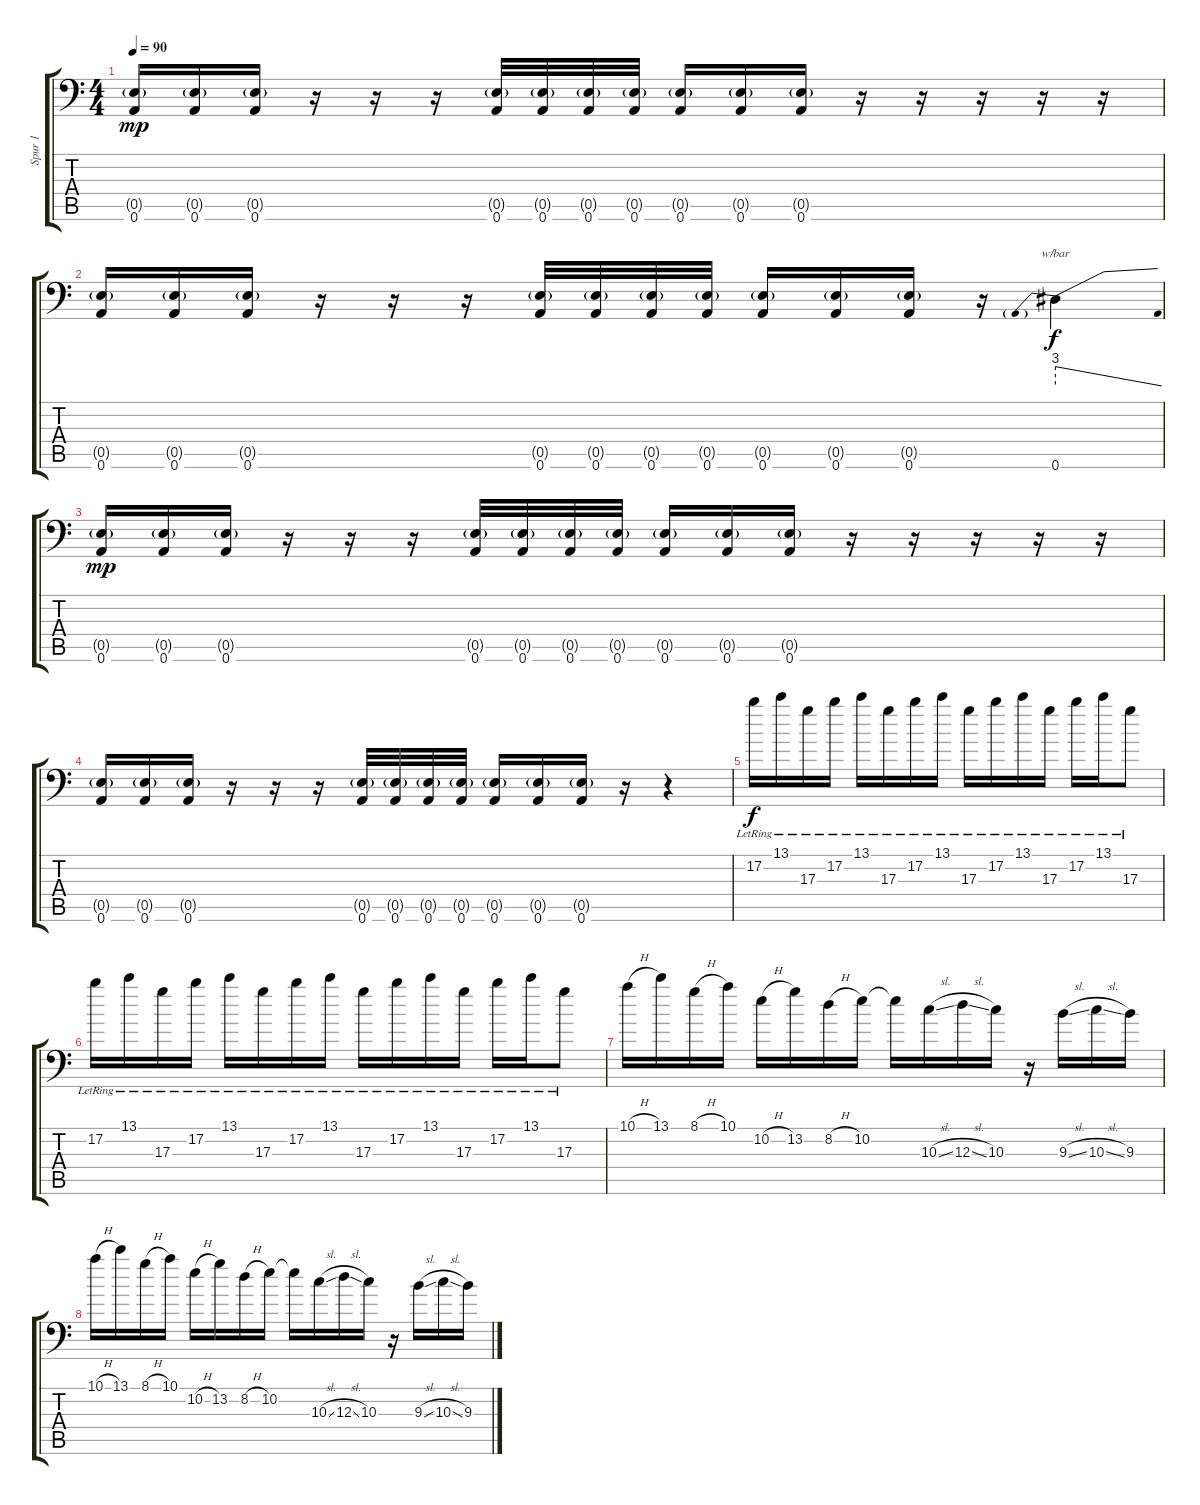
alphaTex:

\track ("Spur 1" "Spur 1") {instrument distortionguitar}
\staff {score tabs}
\tuning (B3 Gb3 D3 A2 E2 A1) {hide}
\ts (4 4)
\tempo 90
\clef f4
\ks c
(0.5{g} 0.6).16{dy mp} (0.5{g} 0.6).16 (0.5{g} 0.6).16 r.16 r.16 r.16 (0.5{g} 0.6).32 (0.5{g} 0.6).32 (0.5{g} 0.6).32 (0.5{g} 0.6).32 (0.5{g} 0.6).16 (0.5{g} 0.6).16 (0.5{g} 0.6).16 r.16 r.16 r.16 r.16 r.16 |
(0.5{g} 0.6).16 (0.5{g} 0.6).16 (0.5{g} 0.6).16 r.16 r.16 r.16 (0.5{g} 0.6).32 (0.5{g} 0.6).32 (0.5{g} 0.6).32 (0.5{g} 0.6).32 (0.5{g} 0.6).16 (0.5{g} 0.6).16 (0.5{g} 0.6).16 r.16 0.6.4{tbe (predivedive default 0 12 60 0) dy f} |
(0.5{g} 0.6).16{dy mp} (0.5{g} 0.6).16 (0.5{g} 0.6).16 r.16 r.16 r.16 (0.5{g} 0.6).32 (0.5{g} 0.6).32 (0.5{g} 0.6).32 (0.5{g} 0.6).32 (0.5{g} 0.6).16 (0.5{g} 0.6).16 (0.5{g} 0.6).16 r.16 r.16 r.16 r.16 r.16 |
(0.5{g} 0.6).16 (0.5{g} 0.6).16 (0.5{g} 0.6).16 r.16 r.16 r.16 (0.5{g} 0.6).32 (0.5{g} 0.6).32 (0.5{g} 0.6).32 (0.5{g} 0.6).32 (0.5{g} 0.6).16 (0.5{g} 0.6).16 (0.5{g} 0.6).16 r.16 r.4 |
17.2{lr}.16{dy f} 13.1{lr}.16 17.3{lr}.16 17.2{lr}.16 13.1{lr}.16 17.3{lr}.16 17.2{lr}.16 13.1{lr}.16 17.3{lr}.16 17.2{lr}.16 13.1{lr}.16 17.3{lr}.16 17.2{lr}.16 13.1{lr}.16 17.3{lr}.8 |
17.2{lr}.16 13.1{lr}.16 17.3{lr}.16 17.2{lr}.16 13.1{lr}.16 17.3{lr}.16 17.2{lr}.16 13.1{lr}.16 17.3{lr}.16 17.2{lr}.16 13.1{lr}.16 17.3{lr}.16 17.2{lr}.16 13.1{lr}.16 17.3{lr}.8 |
10.1{h}.16 13.1.16 8.1{h}.16 10.1.16 10.2{h}.16 13.2.16 8.2{h}.16 10.2.16 10.2{t}.16 10.3{sl}.16 12.3{sl}.16 10.3.16 r.16 9.3{sl}.16 10.3{sl}.16 9.3.16 |
10.1{h}.16 13.1.16 8.1{h}.16 10.1.16 10.2{h}.16 13.2.16 8.2{h}.16 10.2.16 10.2{t}.16 10.3{sl}.16 12.3{sl}.16 10.3.16 r.16 9.3{sl}.16 10.3{sl}.16 9.3.16
